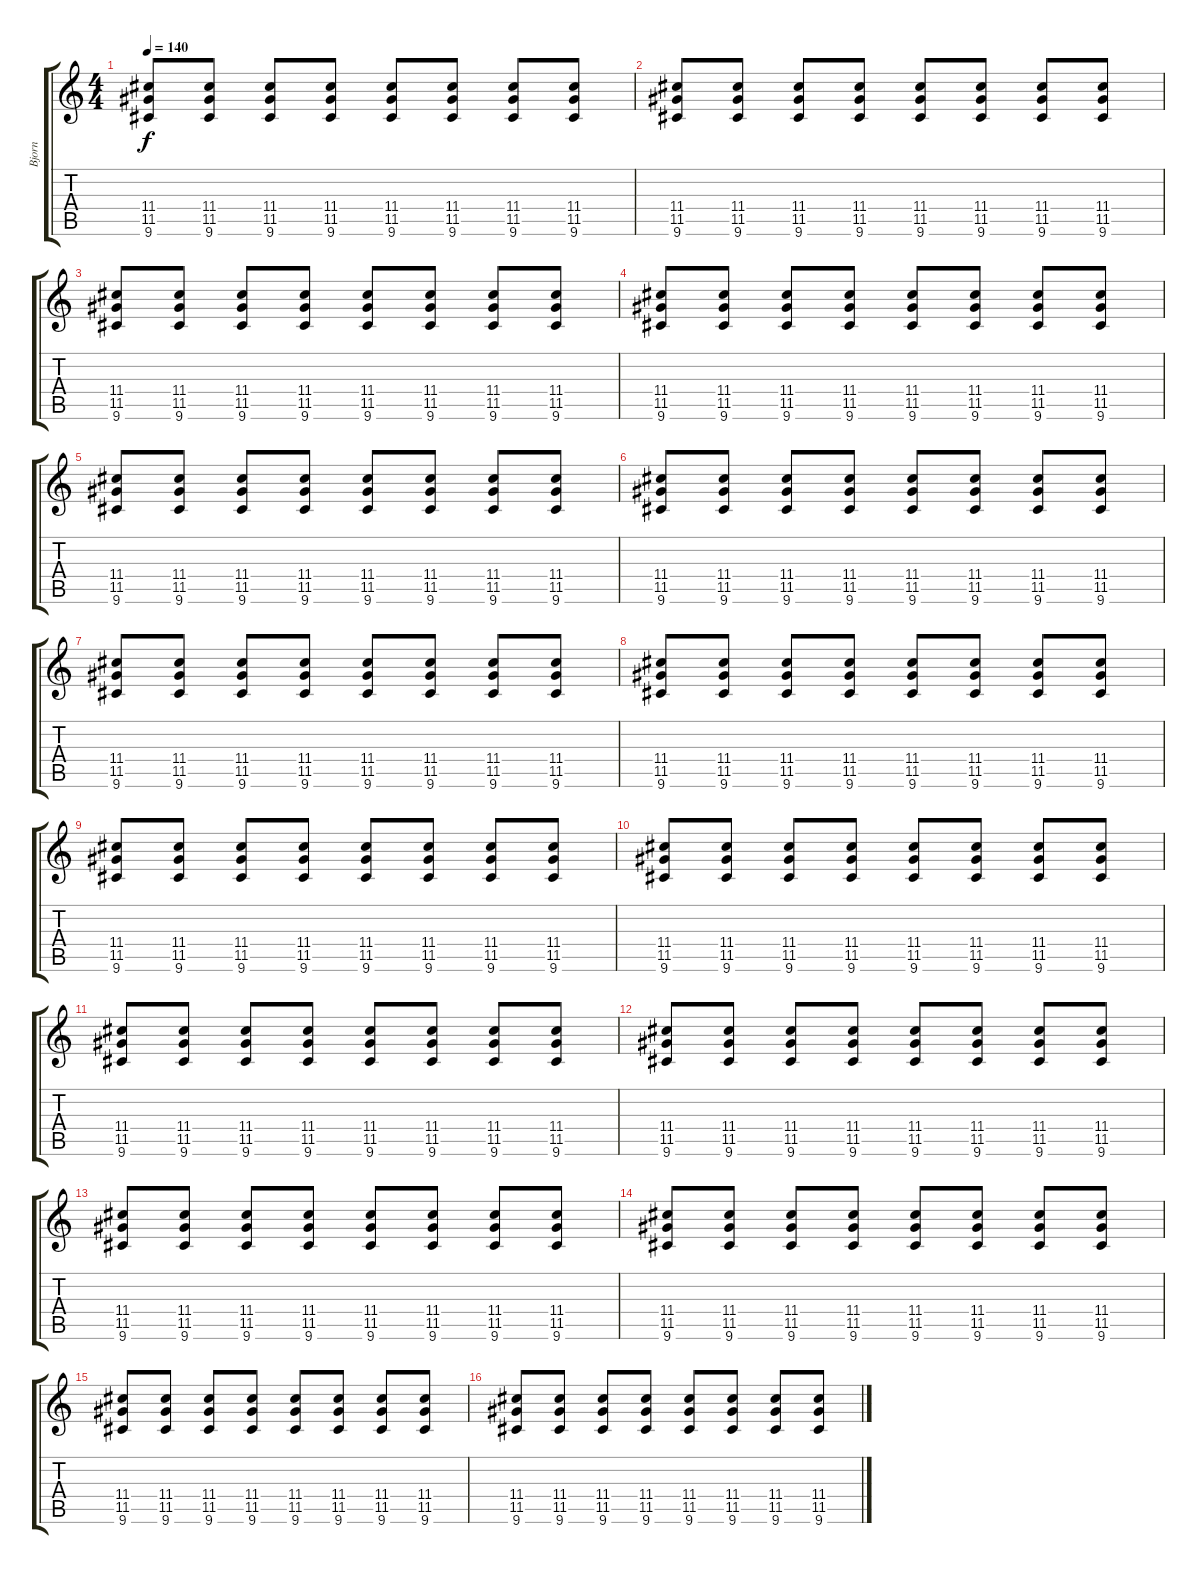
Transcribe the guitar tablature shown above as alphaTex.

\track ("Bjorn " "Bjorn ") {instrument distortionguitar}
\staff {score tabs}
\tuning (E4 B3 G3 D3 A2 E2) {hide}
\ts (4 4)
\tempo 140
\clef g2
\ks c
(11.4 11.5 9.6).8{dy f instrument distortionguitar} (11.4 11.5 9.6).8 (11.4 11.5 9.6).8 (11.4 11.5 9.6).8 (11.4 11.5 9.6).8 (11.4 11.5 9.6).8 (11.4 11.5 9.6).8 (11.4 11.5 9.6).8 |
(11.4 11.5 9.6).8 (11.4 11.5 9.6).8 (11.4 11.5 9.6).8 (11.4 11.5 9.6).8 (11.4 11.5 9.6).8 (11.4 11.5 9.6).8 (11.4 11.5 9.6).8 (11.4 11.5 9.6).8 |
(11.4 11.5 9.6).8 (11.4 11.5 9.6).8 (11.4 11.5 9.6).8 (11.4 11.5 9.6).8 (11.4 11.5 9.6).8 (11.4 11.5 9.6).8 (11.4 11.5 9.6).8 (11.4 11.5 9.6).8 |
(11.4 11.5 9.6).8 (11.4 11.5 9.6).8 (11.4 11.5 9.6).8 (11.4 11.5 9.6).8 (11.4 11.5 9.6).8 (11.4 11.5 9.6).8 (11.4 11.5 9.6).8 (11.4 11.5 9.6).8 |
(11.4 11.5 9.6).8 (11.4 11.5 9.6).8 (11.4 11.5 9.6).8 (11.4 11.5 9.6).8 (11.4 11.5 9.6).8 (11.4 11.5 9.6).8 (11.4 11.5 9.6).8 (11.4 11.5 9.6).8 |
(11.4 11.5 9.6).8 (11.4 11.5 9.6).8 (11.4 11.5 9.6).8 (11.4 11.5 9.6).8 (11.4 11.5 9.6).8 (11.4 11.5 9.6).8 (11.4 11.5 9.6).8 (11.4 11.5 9.6).8 |
(11.4 11.5 9.6).8 (11.4 11.5 9.6).8 (11.4 11.5 9.6).8 (11.4 11.5 9.6).8 (11.4 11.5 9.6).8 (11.4 11.5 9.6).8 (11.4 11.5 9.6).8 (11.4 11.5 9.6).8 |
(11.4 11.5 9.6).8 (11.4 11.5 9.6).8 (11.4 11.5 9.6).8 (11.4 11.5 9.6).8 (11.4 11.5 9.6).8 (11.4 11.5 9.6).8 (11.4 11.5 9.6).8 (11.4 11.5 9.6).8 |
(11.4 11.5 9.6).8 (11.4 11.5 9.6).8 (11.4 11.5 9.6).8 (11.4 11.5 9.6).8 (11.4 11.5 9.6).8 (11.4 11.5 9.6).8 (11.4 11.5 9.6).8 (11.4 11.5 9.6).8 |
(11.4 11.5 9.6).8 (11.4 11.5 9.6).8 (11.4 11.5 9.6).8 (11.4 11.5 9.6).8 (11.4 11.5 9.6).8 (11.4 11.5 9.6).8 (11.4 11.5 9.6).8 (11.4 11.5 9.6).8 |
(11.4 11.5 9.6).8 (11.4 11.5 9.6).8 (11.4 11.5 9.6).8 (11.4 11.5 9.6).8 (11.4 11.5 9.6).8 (11.4 11.5 9.6).8 (11.4 11.5 9.6).8 (11.4 11.5 9.6).8 |
(11.4 11.5 9.6).8 (11.4 11.5 9.6).8 (11.4 11.5 9.6).8 (11.4 11.5 9.6).8 (11.4 11.5 9.6).8 (11.4 11.5 9.6).8 (11.4 11.5 9.6).8 (11.4 11.5 9.6).8 |
(11.4 11.5 9.6).8 (11.4 11.5 9.6).8 (11.4 11.5 9.6).8 (11.4 11.5 9.6).8 (11.4 11.5 9.6).8 (11.4 11.5 9.6).8 (11.4 11.5 9.6).8 (11.4 11.5 9.6).8 |
(11.4 11.5 9.6).8 (11.4 11.5 9.6).8 (11.4 11.5 9.6).8 (11.4 11.5 9.6).8 (11.4 11.5 9.6).8 (11.4 11.5 9.6).8 (11.4 11.5 9.6).8 (11.4 11.5 9.6).8 |
(11.4 11.5 9.6).8 (11.4 11.5 9.6).8 (11.4 11.5 9.6).8 (11.4 11.5 9.6).8 (11.4 11.5 9.6).8 (11.4 11.5 9.6).8 (11.4 11.5 9.6).8 (11.4 11.5 9.6).8 |
(11.4 11.5 9.6).8 (11.4 11.5 9.6).8 (11.4 11.5 9.6).8 (11.4 11.5 9.6).8 (11.4 11.5 9.6).8 (11.4 11.5 9.6).8 (11.4 11.5 9.6).8 (11.4 11.5 9.6).8
